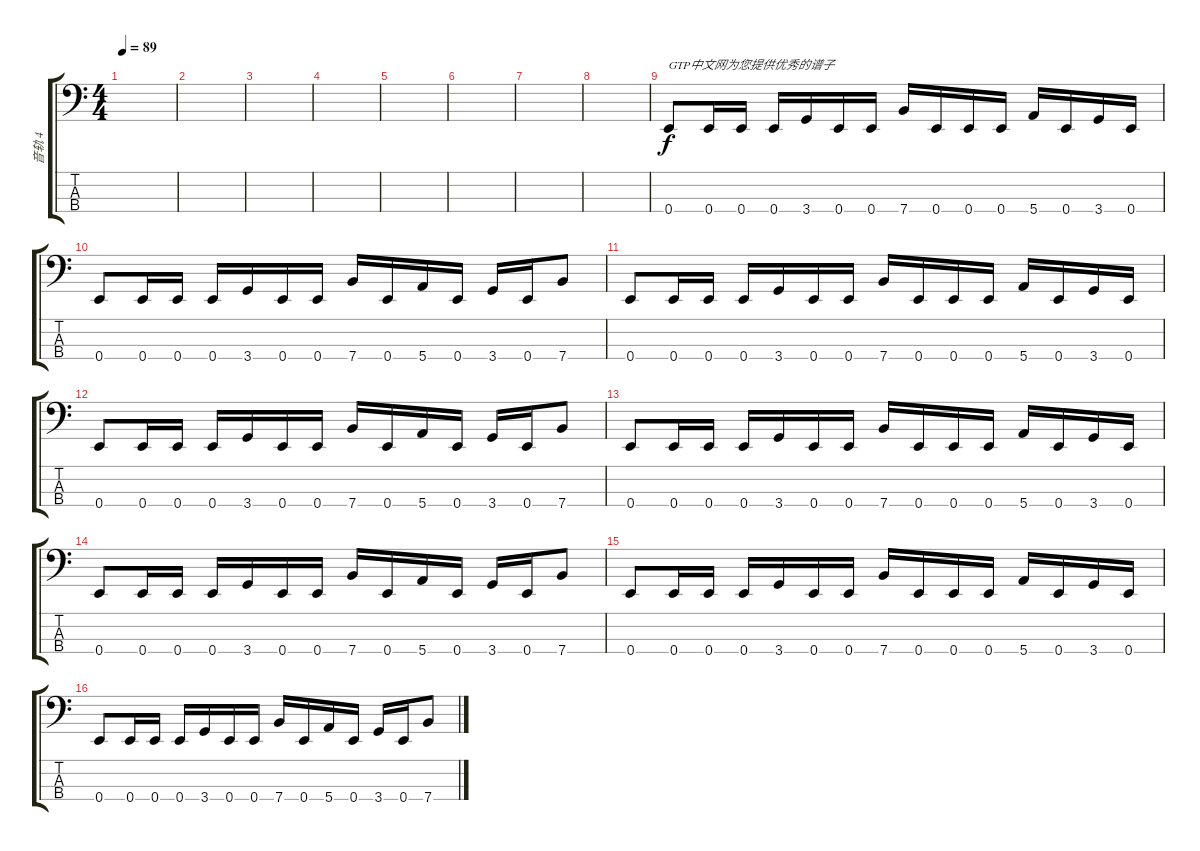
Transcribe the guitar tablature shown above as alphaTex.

\track ("音轨 4" "音轨 4") {instrument acousticguitarnylon}
\staff {score tabs}
\tuning (G2 D2 A1 E1) {hide}
\ts (4 4)
\tempo 89
\clef f4
\ks c
|
|
|
|
|
|
|
|
0.4.8{txt "GTP中文网为您提供优秀的谱子"} 0.4.16 0.4.16 0.4.16 3.4.16 0.4.16 0.4.16 7.4.16 0.4.16 0.4.16 0.4.16 5.4.16 0.4.16 3.4.16 0.4.16 |
0.4.8 0.4.16 0.4.16 0.4.16 3.4.16 0.4.16 0.4.16 7.4.16 0.4.16 5.4.16 0.4.16 3.4.16 0.4.16 7.4.8 |
0.4.8 0.4.16 0.4.16 0.4.16 3.4.16 0.4.16 0.4.16 7.4.16 0.4.16 0.4.16 0.4.16 5.4.16 0.4.16 3.4.16 0.4.16 |
0.4.8 0.4.16 0.4.16 0.4.16 3.4.16 0.4.16 0.4.16 7.4.16 0.4.16 5.4.16 0.4.16 3.4.16 0.4.16 7.4.8 |
0.4.8 0.4.16 0.4.16 0.4.16 3.4.16 0.4.16 0.4.16 7.4.16 0.4.16 0.4.16 0.4.16 5.4.16 0.4.16 3.4.16 0.4.16 |
0.4.8 0.4.16 0.4.16 0.4.16 3.4.16 0.4.16 0.4.16 7.4.16 0.4.16 5.4.16 0.4.16 3.4.16 0.4.16 7.4.8 |
0.4.8 0.4.16 0.4.16 0.4.16 3.4.16 0.4.16 0.4.16 7.4.16 0.4.16 0.4.16 0.4.16 5.4.16 0.4.16 3.4.16 0.4.16 |
0.4.8 0.4.16 0.4.16 0.4.16 3.4.16 0.4.16 0.4.16 7.4.16 0.4.16 5.4.16 0.4.16 3.4.16 0.4.16 7.4.8
